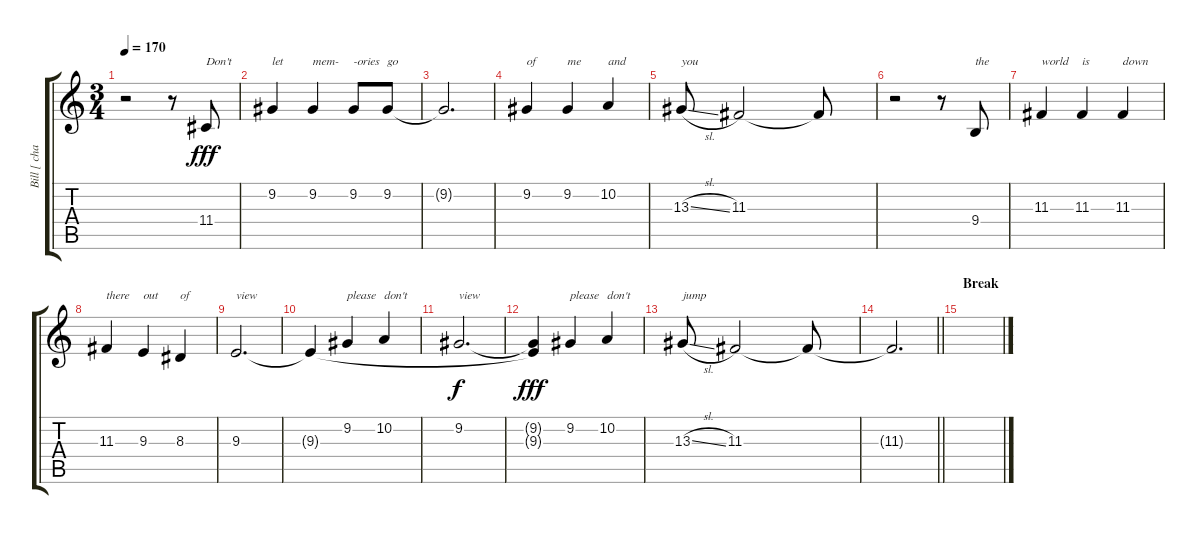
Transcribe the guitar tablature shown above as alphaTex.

\track ("Bill [ chant ]" "Bill [ cha") {instrument oboe}
\staff {score tabs}
\tuning (E4 B3 G3 D3 A2 E2) {hide}
\ts (3 4)
\tempo 170
\clef g2
\ks c
r.2{dy fff} r.8 11.4.8{txt "Don't"} |
9.2.4{txt "let"} 9.2.4{txt "mem-"} 9.2.8{txt "-ories"} 9.2.8{txt "go"} |
9.2{t}.2{d} |
9.2.4{txt "of"} 9.2.4{txt "me"} 10.2.4{txt "and"} |
13.3{sl}.8{txt "you"} 11.3.2 11.3{t}.8 |
r.2 r.8 9.4.8{txt "the"} |
11.3.4{txt "world"} 11.3.4{txt "is"} 11.3.4{txt "down"} |
11.3.4{txt "there"} 9.3.4{txt "out"} 8.3.4{txt "of"} |
9.3.2{d txt "view"} |
9.3{t}.4 9.2.4{txt "please"} 10.2.4{txt "don't"} |
9.2.2{d txt "view" dy f} |
(9.2{t} 9.3{t}).4{dy fff} 9.2.4{txt "please"} 10.2.4{txt "don't"} |
13.3{sl}.8{txt "jump"} 11.3.2 11.3{t}.8 |
\barLineRight lightlight
11.3{t}.2{d} |
\section ("" "Break")
